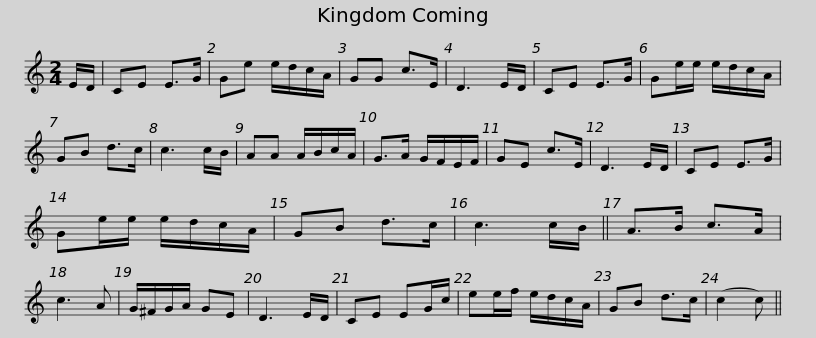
X:1
L:1/8
M:2/4
I:linebreak $
K:C
V:1 treble
V:1
 E/D/ | CE E>G | Ge e/d/c/A/ | GG c>E | D3 E/D/ | %5
 CE E>G | Ge/e/ e/d/c/A/ | GB d>c | c3 c/B/ | AA A/B/c/A/ |$ %10
 G>A G/F/E/F/ | GE c>E | D3 E/D/ | CE E>G | Ge/e/ e/d/c/A/ | %15
 GB d>c | c3 c/B/ || A>B c>A | c3 A |$ G/^F/G/A/ GE | %20
 D3 E/D/ | CE EG/c/ | ee/f/ e/d/c/A/ | GB d>c | (c2 c) || %25
